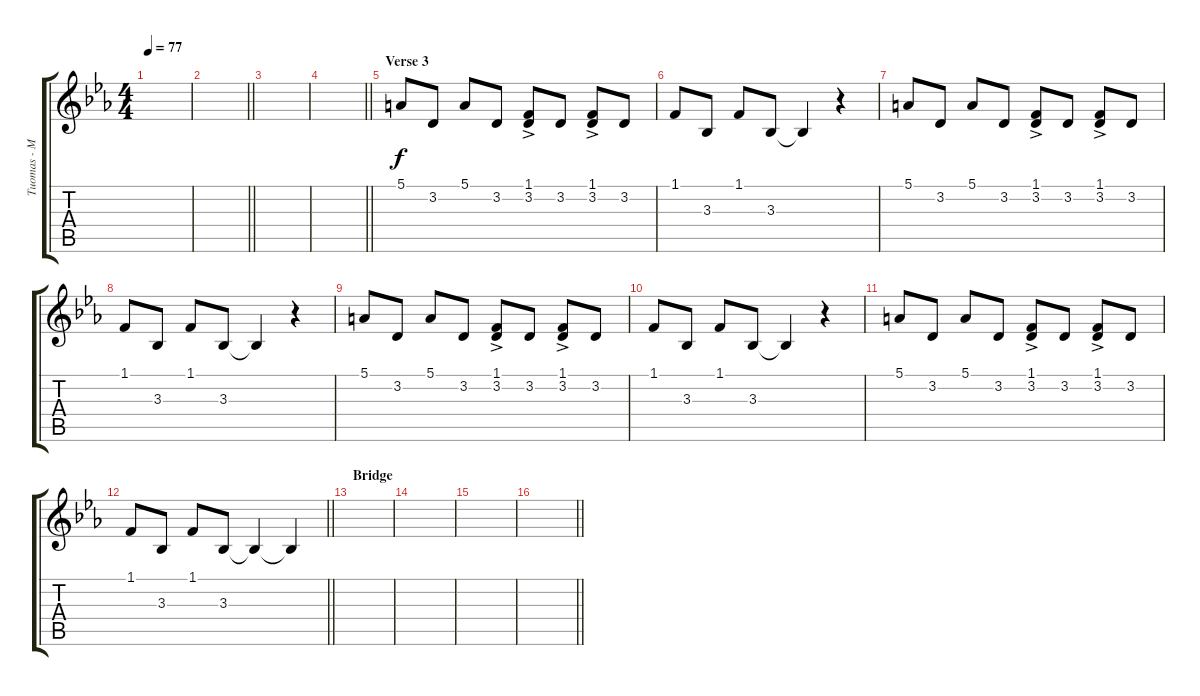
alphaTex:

\track ("Tuomas - Music box" "Tuomas - M") {instrument musicbox}
\staff {score tabs}
\tuning (E4 B3 G3 D3 A2 E2) {hide}
\ts (4 4)
\tempo 77
\clef g2
\ks cminor
|
\barLineRight lightlight
|
|
\barLineRight lightlight
|
\section ("" "Verse 3")
5.1.8 3.2.8 5.1.8 3.2.8 (1.1{ac} 3.2{ac}).8 3.2.8 (1.1{ac} 3.2{ac}).8 3.2.8 |
1.1.8 3.3.8 1.1.8 3.3.8 3.3{t}.4 r.4 |
5.1.8 3.2.8 5.1.8 3.2.8 (1.1{ac} 3.2{ac}).8 3.2.8 (1.1{ac} 3.2{ac}).8 3.2.8 |
1.1.8 3.3.8 1.1.8 3.3.8 3.3{t}.4 r.4 |
5.1.8 3.2.8 5.1.8 3.2.8 (1.1{ac} 3.2{ac}).8 3.2.8 (1.1{ac} 3.2{ac}).8 3.2.8 |
1.1.8 3.3.8 1.1.8 3.3.8 3.3{t}.4 r.4 |
5.1.8 3.2.8 5.1.8 3.2.8 (1.1{ac} 3.2{ac}).8 3.2.8 (1.1{ac} 3.2{ac}).8 3.2.8 |
\barLineRight lightlight
1.1.8 3.3.8 1.1.8 3.3.8 3.3{t}.4 3.3{t}.4 |
\section ("" "Bridge")
|
|
|
\barLineRight lightlight
